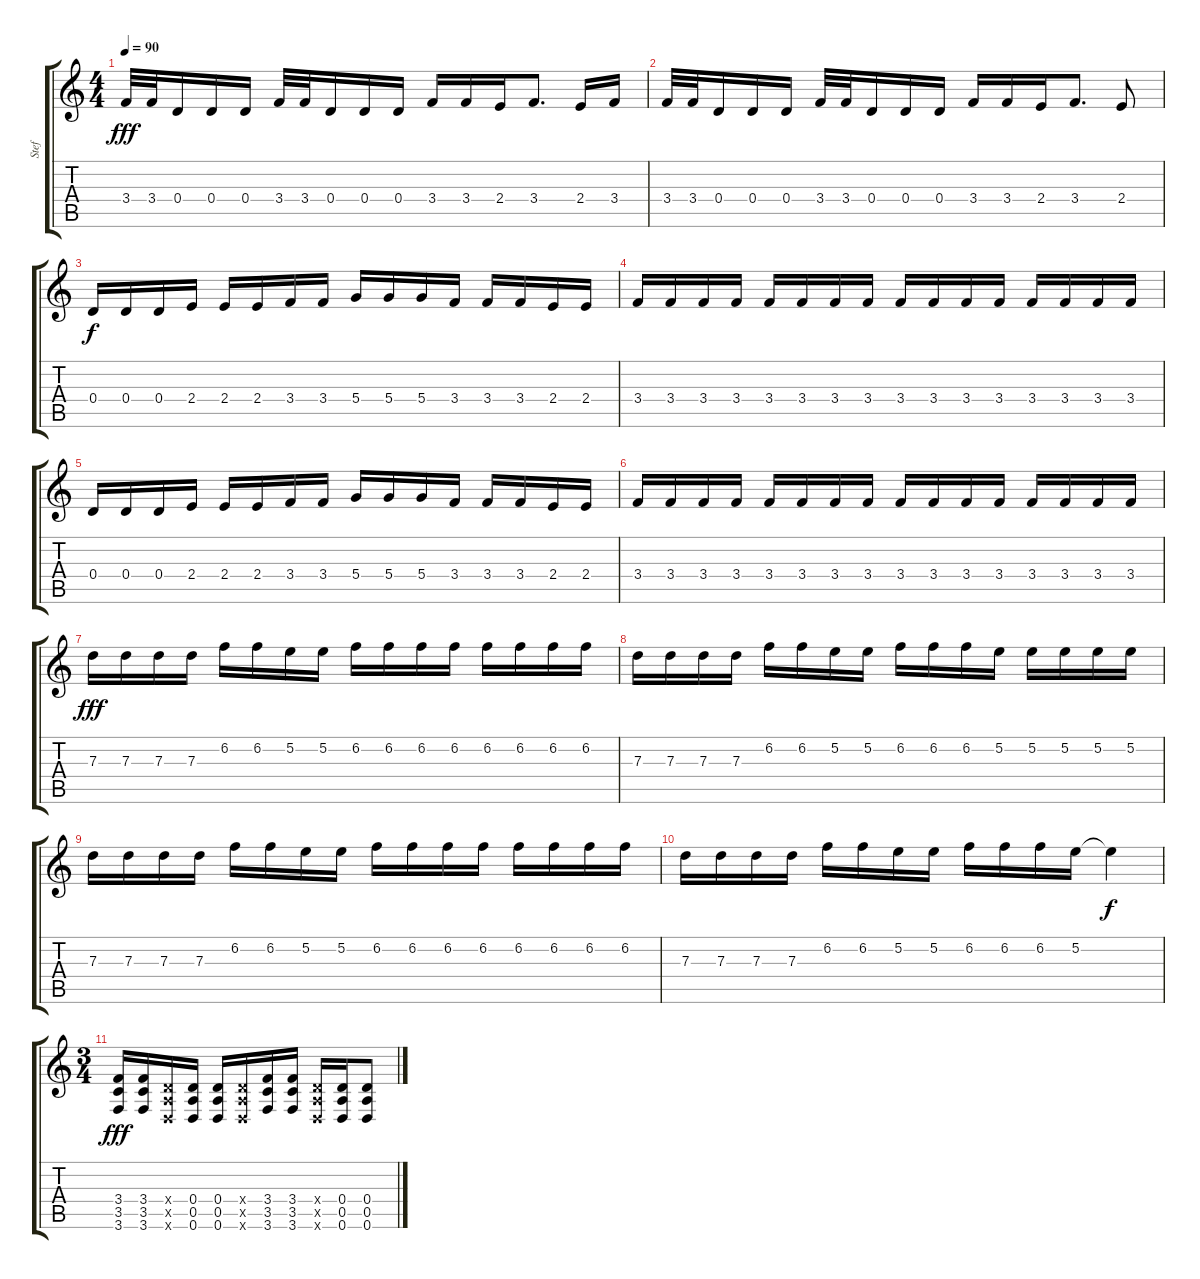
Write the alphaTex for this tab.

\track ("Stef" "Stef") {instrument distortionguitar}
\staff {score tabs}
\tuning (E4 B3 G3 D3 A2 D2) {hide}
\ts (4 4)
\tempo 90
\clef g2
\ks c
3.4.32{dy fff} 3.4.32 0.4.16 0.4.16 0.4.16 3.4.32 3.4.32 0.4.16 0.4.16 0.4.16 3.4.16 3.4.16 2.4.16 3.4.8{d} 2.4.16 3.4.16 |
3.4.32 3.4.32 0.4.16 0.4.16 0.4.16 3.4.32 3.4.32 0.4.16 0.4.16 0.4.16 3.4.16 3.4.16 2.4.16 3.4.8{d} 2.4.8 |
0.4.16{dy f} 0.4.16 0.4.16 2.4.16 2.4.16 2.4.16 3.4.16 3.4.16 5.4.16 5.4.16 5.4.16 3.4.16 3.4.16 3.4.16 2.4.16 2.4.16 |
3.4.16 3.4.16 3.4.16 3.4.16 3.4.16 3.4.16 3.4.16 3.4.16 3.4.16 3.4.16 3.4.16 3.4.16 3.4.16 3.4.16 3.4.16 3.4.16 |
0.4.16 0.4.16 0.4.16 2.4.16 2.4.16 2.4.16 3.4.16 3.4.16 5.4.16 5.4.16 5.4.16 3.4.16 3.4.16 3.4.16 2.4.16 2.4.16 |
3.4.16 3.4.16 3.4.16 3.4.16 3.4.16 3.4.16 3.4.16 3.4.16 3.4.16 3.4.16 3.4.16 3.4.16 3.4.16 3.4.16 3.4.16 3.4.16 |
7.3.16{dy fff} 7.3.16 7.3.16 7.3.16 6.2.16 6.2.16 5.2.16 5.2.16 6.2.16 6.2.16 6.2.16 6.2.16 6.2.16 6.2.16 6.2.16 6.2.16 |
7.3.16 7.3.16 7.3.16 7.3.16 6.2.16 6.2.16 5.2.16 5.2.16 6.2.16 6.2.16 6.2.16 5.2.16 5.2.16 5.2.16 5.2.16 5.2.16 |
7.3.16 7.3.16 7.3.16 7.3.16 6.2.16 6.2.16 5.2.16 5.2.16 6.2.16 6.2.16 6.2.16 6.2.16 6.2.16 6.2.16 6.2.16 6.2.16 |
7.3.16 7.3.16 7.3.16 7.3.16 6.2.16 6.2.16 5.2.16 5.2.16 6.2.16 6.2.16 6.2.16 5.2.16 5.2{t}.4{dy f} |
\ts (3 4)
(3.4 3.5 3.6).16{dy fff} (3.4 3.5 3.6).16 (0.4{x} 0.5{x} 0.6{x}).16 (0.4 0.5 0.6).16 (0.4 0.5 0.6).16 (0.4{x} 0.5{x} 0.6{x}).16 (3.4 3.5 3.6).16 (3.4 3.5 3.6).16 (0.4{x} 0.5{x} 0.6{x}).16 (0.4 0.5 0.6).16 (0.4 0.5 0.6).8
